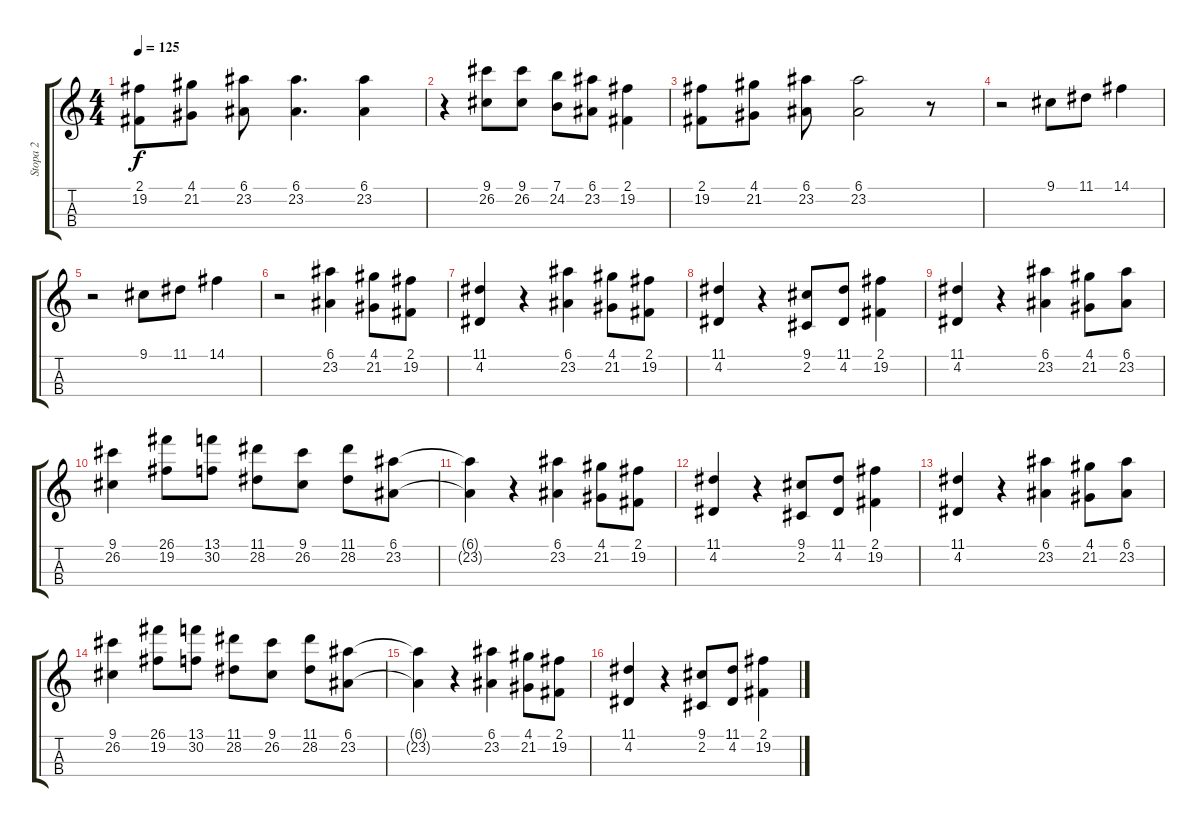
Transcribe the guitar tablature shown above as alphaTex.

\track ("Stopa 2" "Stopa 2") {instrument brightacousticpiano}
\staff {score tabs}
\tuning (E4 B3 G3 D3) {hide}
\ts (4 4)
\tempo 125
\clef g2
\ks c
(2.1 19.2).8{dy f} (4.1 21.2).8 (6.1 23.2).8 (6.1 23.2).4{d} (6.1 23.2).4 |
r.4 (9.1 26.2).8 (9.1 26.2).8 (7.1 24.2).8 (6.1 23.2).8 (2.1 19.2).4 |
(2.1 19.2).8 (4.1 21.2).8 (6.1 23.2).8 (6.1 23.2).2 r.8 |
r.2 9.1.8 11.1.8 14.1.4 |
r.2 9.1.8 11.1.8 14.1.4 |
r.2 (6.1 23.2).4 (4.1 21.2).8 (2.1 19.2).8 |
(11.1 4.2).4 r.4 (6.1 23.2).4 (4.1 21.2).8 (2.1 19.2).8 |
(11.1 4.2).4 r.4 (9.1 2.2).8 (11.1 4.2).8 (2.1 19.2).4 |
(11.1 4.2).4 r.4 (6.1 23.2).4 (4.1 21.2).8 (6.1 23.2).8 |
(9.1 26.2).4 (26.1 19.2).8 (13.1 30.2).8 (11.1 28.2).8 (9.1 26.2).8 (11.1 28.2).8 (6.1 23.2).8 |
(6.1{t} 23.2{t}).4 r.4 (6.1 23.2).4 (4.1 21.2).8 (2.1 19.2).8 |
(11.1 4.2).4 r.4 (9.1 2.2).8 (11.1 4.2).8 (2.1 19.2).4 |
(11.1 4.2).4 r.4 (6.1 23.2).4 (4.1 21.2).8 (6.1 23.2).8 |
(9.1 26.2).4 (26.1 19.2).8 (13.1 30.2).8 (11.1 28.2).8 (9.1 26.2).8 (11.1 28.2).8 (6.1 23.2).8 |
(6.1{t} 23.2{t}).4 r.4 (6.1 23.2).4 (4.1 21.2).8 (2.1 19.2).8 |
(11.1 4.2).4 r.4 (9.1 2.2).8 (11.1 4.2).8 (2.1 19.2).4
